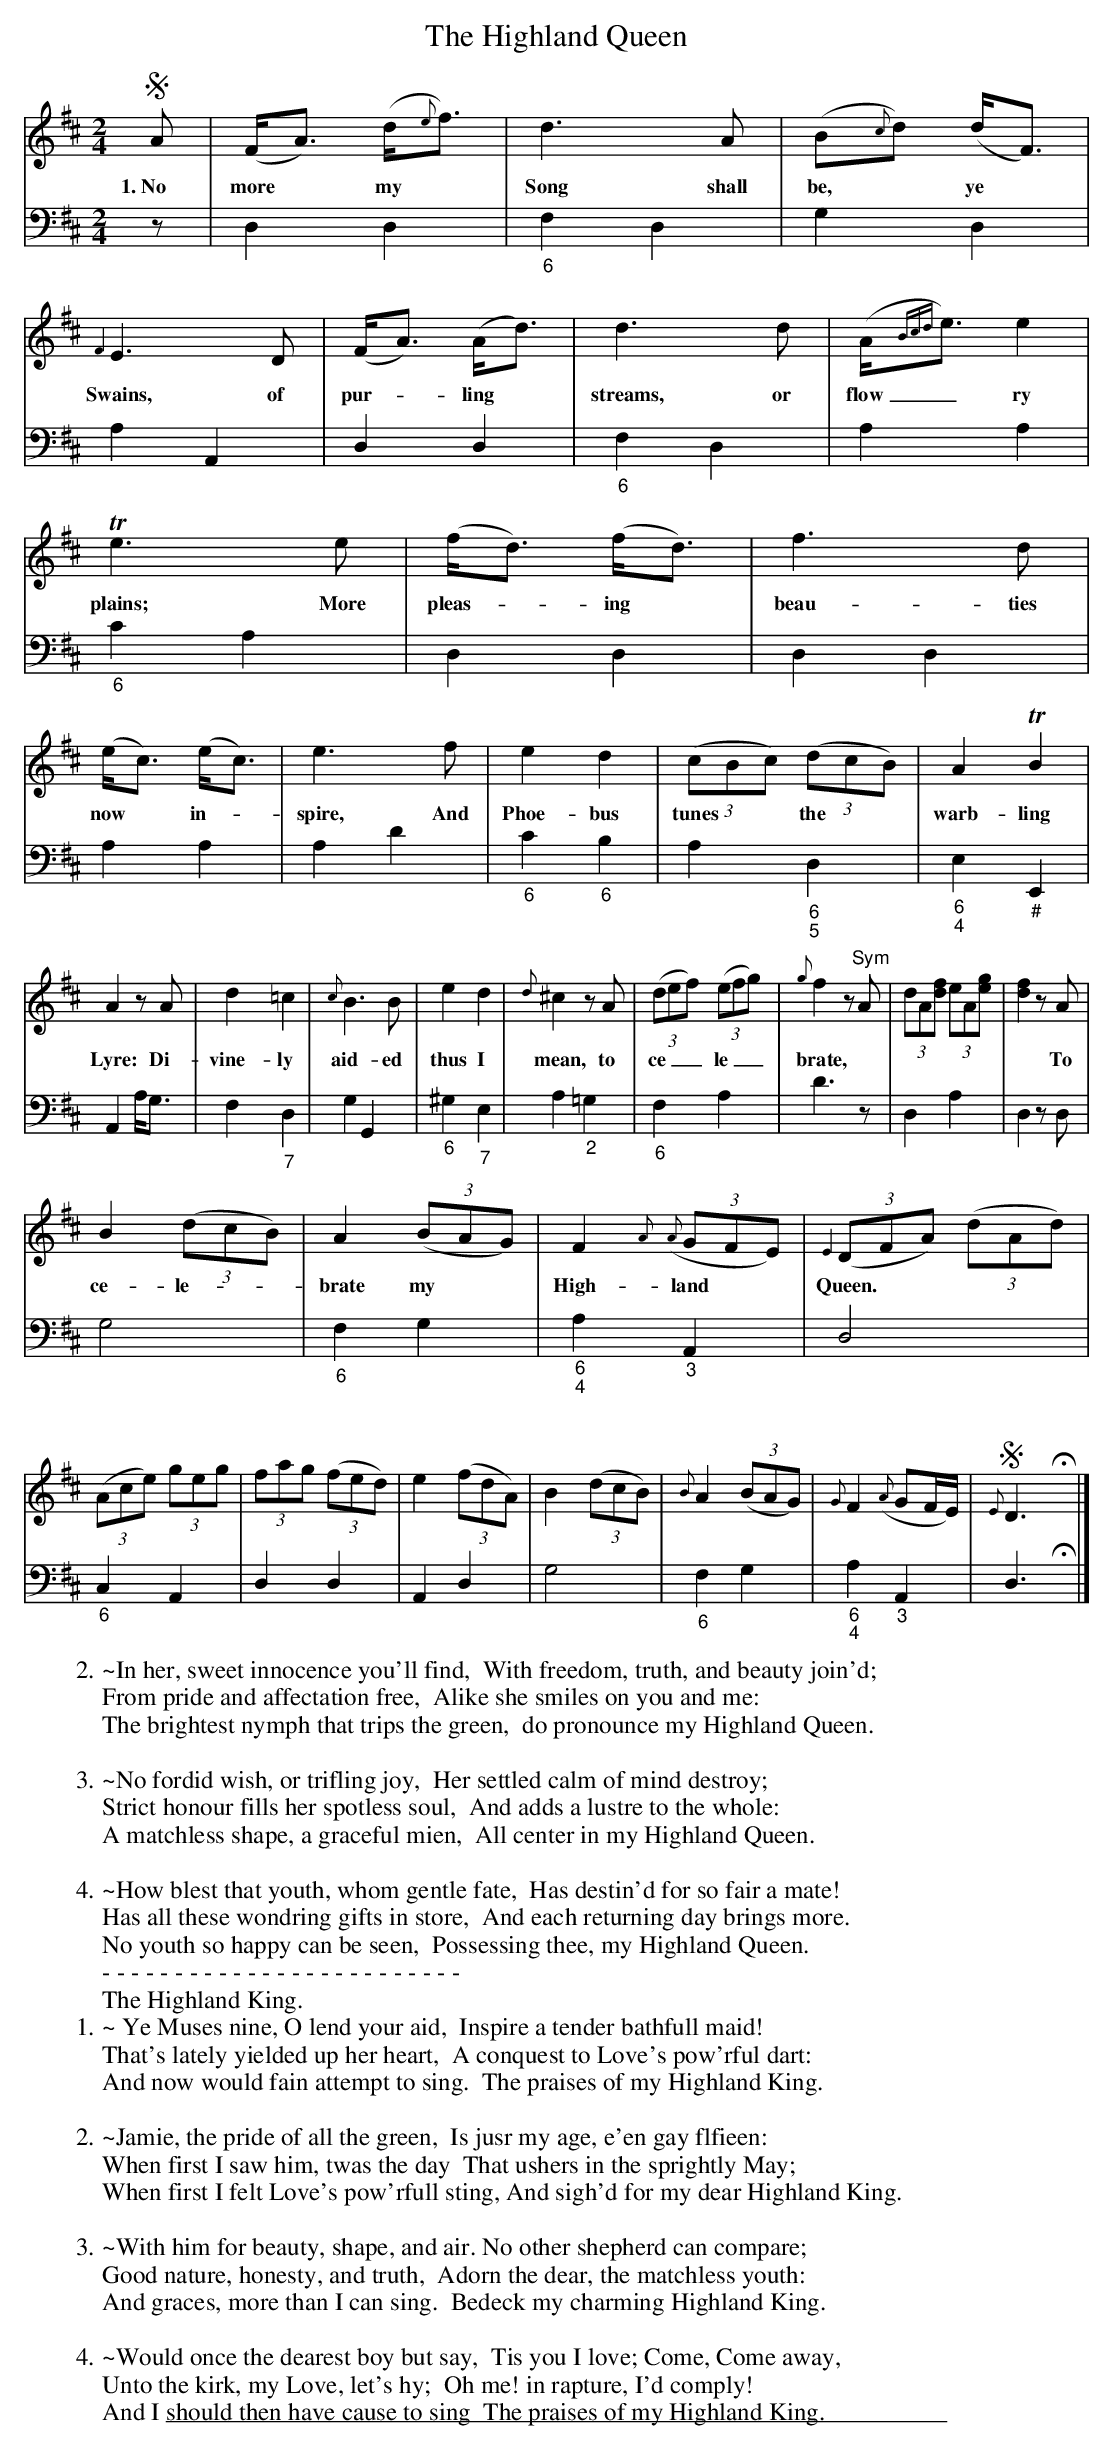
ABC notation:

X:1
T: The Highland Queen
M: 2/4
L: 1/8
K: D
V: 1 staves=2
!segno!A | (F<A) (d<{e}f) | d3 A | (B{c}d) (d<F) | {F2}E3 D | (F<A) (A<d) | d3 d | (A<{Bcd}e) e2 |
w: 1.~No more* my* Song shall be,* ye* | Swains, of pur-*ling* streams, or flow_ry
Te3 e | (f<d) (f<d) | f3 d | (e<c) (e<c) | e3 f | e2 d2 | (3(cBc) (3(dcB) | A2 TB2 |
w: plains; More pleas-*ing* beau-ties now* in-*spire, And Phoe-bus tunes** the** warb-ling
A2 zA | d2 =c2 | {c}B3 B | e2 d2 | {d}^c2 zA | (3(def) (3(efg) | {g}f2 z"^Sym"A | (3dA[fd] (3eA[ge] | [f2d2] zA |
w: Lyre: Di-vine-ly aid-ed thus I mean, to ce__le__brate, ~ | | ~ To
B2 (3(dcB) | A2 (3(BAG) | F2 {A}(3({A}GFE) | {E2}(3(DFA) (3(dAd) | (3(Ace) (3geg | (3fag (3(fed) | e2 (3(fdA) | B2 (3(dcB) | {B}A2 (3(BAG) | {G}F2 ({A}GF/E/) | !segno!{E}D3 Hy|]
w: ce-le-**brate my** High-land** Queen.***** | | | | | | |
V: 2 clef=bass middle=d
z | d2 d2 | "_6"f2 d2 | g2 d2 | a2 A2 | d2 d2 | "_6"f2 d2 | a2 a2 |
"_6"c'2 a2 | d2 d2 | d2 d2 | a2 a2 | a2 d'2 | "_6"c'2 "_6"b2 | a2 "_6;5"d2 | "_6;4"e2 "_#"E2 |
A2 a<g | f2"_7"d2 | g2 G2 | "_6"^g2 "_7"e2 | a2 "_2"=g2 | "_6"f2 a2 | d'3 z | d2 a2 | d2 zd |
g4 | "_6"f2 g2 | "_6;4"a2 "_3"A2 | d4 | "_6"c2 A2 | d2 d2 | A2 d2 | g4 | "_6"f2 g2 | "_6;4"a2 "_3"A2 | d3 Hy|]
W:2.~In her, sweet innocence you'll find,  With freedom, truth, and beauty join'd;
W: From pride and affectation free,  Alike she smiles on you and me:
W: The brightest nymph that trips the green,  do pronounce my Highland Queen.
W:
W:3.~No fordid wish, or trifling joy,  Her settled calm of mind destroy;
W: Strict honour fills her spotless soul,  And adds a lustre to the whole:
W: A matchless shape, a graceful mien,  All center in my Highland Queen.
W:
W:4.~How blest that youth, whom gentle fate,  Has destin'd for so fair a mate!
W: Has all these wondring gifts in store,  And each returning day brings more.
W: No youth so happy can be seen,  Possessing thee, my Highland Queen.
W: - - - - - - - - - - - - - - - - - - - - - - - - -
W:               The Highland King.
W:1.~ Ye Muses nine, O lend your aid,  Inspire a tender bathfull maid!
W: That's lately yielded up her heart,  A conquest to Love's pow'rful dart:
W: And now would fain attempt to sing.  The praises of my Highland King.
W:
W:2.~Jamie, the pride of all the green,  Is jusr my age, e'en gay flfieen:
W: When first I saw him, twas the day  That ushers in the sprightly May;
W: When first I felt Love's pow'rfull sting, And sigh'd for my dear Highland King.
W:
W:3.~With him for beauty, shape, and air. No other shepherd can compare;
W: Good nature, honesty, and truth,  Adorn the dear, the matchless youth:
W: And graces, more than I can sing.  Bedeck my charming Highland King.
W:
W:4.~Would once the dearest boy but say,  Tis you I love; Come, Come away,
W: Unto the kirk, my Love, let's hy;  Oh me! in rapture, I'd comply!
W: And I should then have cause to sing  The praises of my Highland King.
